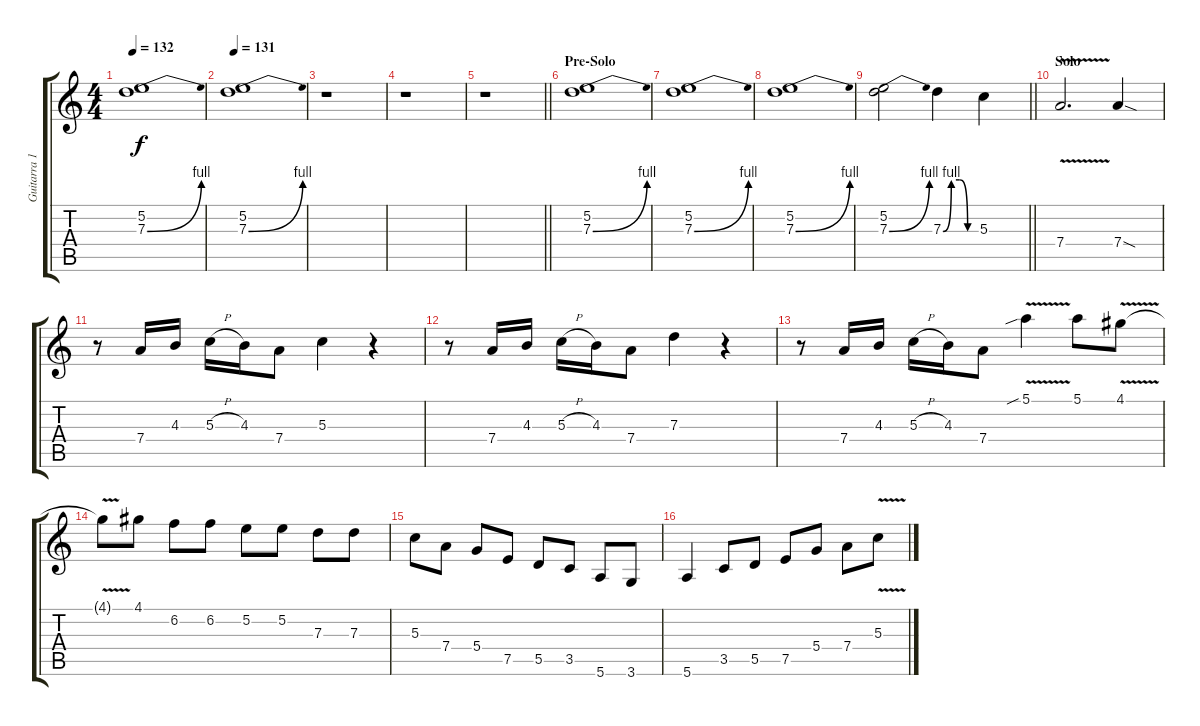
\track ("Guitarra 1" "Guitarra 1") {instrument distortionguitar}
\staff {score tabs}
\tuning (E4 B3 G3 D3 A2 E2) {hide}
\ts (4 4)
\tempo 132
\clef g2
\ks aminor
(5.2 7.3{be (bend 0 0 60 4)}).1{dy f} |
\tempo 131
(5.2 7.3{be (bend 0 0 60 4)}).1 |
r.1 |
r.1 |
\barLineRight lightlight
r.1 |
\section ("" "Pre-Solo")
(5.2 7.3{be (bend 0 0 60 4)}).1 |
(5.2 7.3{be (bend 0 0 60 4)}).1 |
(5.2 7.3{be (bend 0 0 60 4)}).1 |
\barLineRight lightlight
(5.2 7.3{be (bend 0 0 60 4)}).2 7.3{be (custom 0 0 15 4 30 4 45 0 60 0)}.4 5.3.4 |
\section ("" "Solo")
7.4{v}.2{d} 7.4{sod}.4 |
r.8 7.4.16 4.3.16 5.3{h}.16 4.3.16 7.4.8 5.3.4 r.4 |
r.8 7.4.16 4.3.16 5.3{h}.16 4.3.16 7.4.8 7.3.4 r.4 |
r.8 7.4.16 4.3.16 5.3{h}.16 4.3.16 7.4.8 5.1{v sib}.4 5.1.8 4.1{v}.8 |
4.1{v t}.8 4.1.8 6.2.8 6.2.8 5.2.8 5.2.8 7.3.8 7.3.8 |
5.3.8 7.4.8 5.4.8 7.5.8 5.5.8 3.5.8 5.6.8 3.6.8 |
5.6.4 3.5.8 5.5.8 7.5.8 5.4.8 7.4.8 5.3{v}.8
